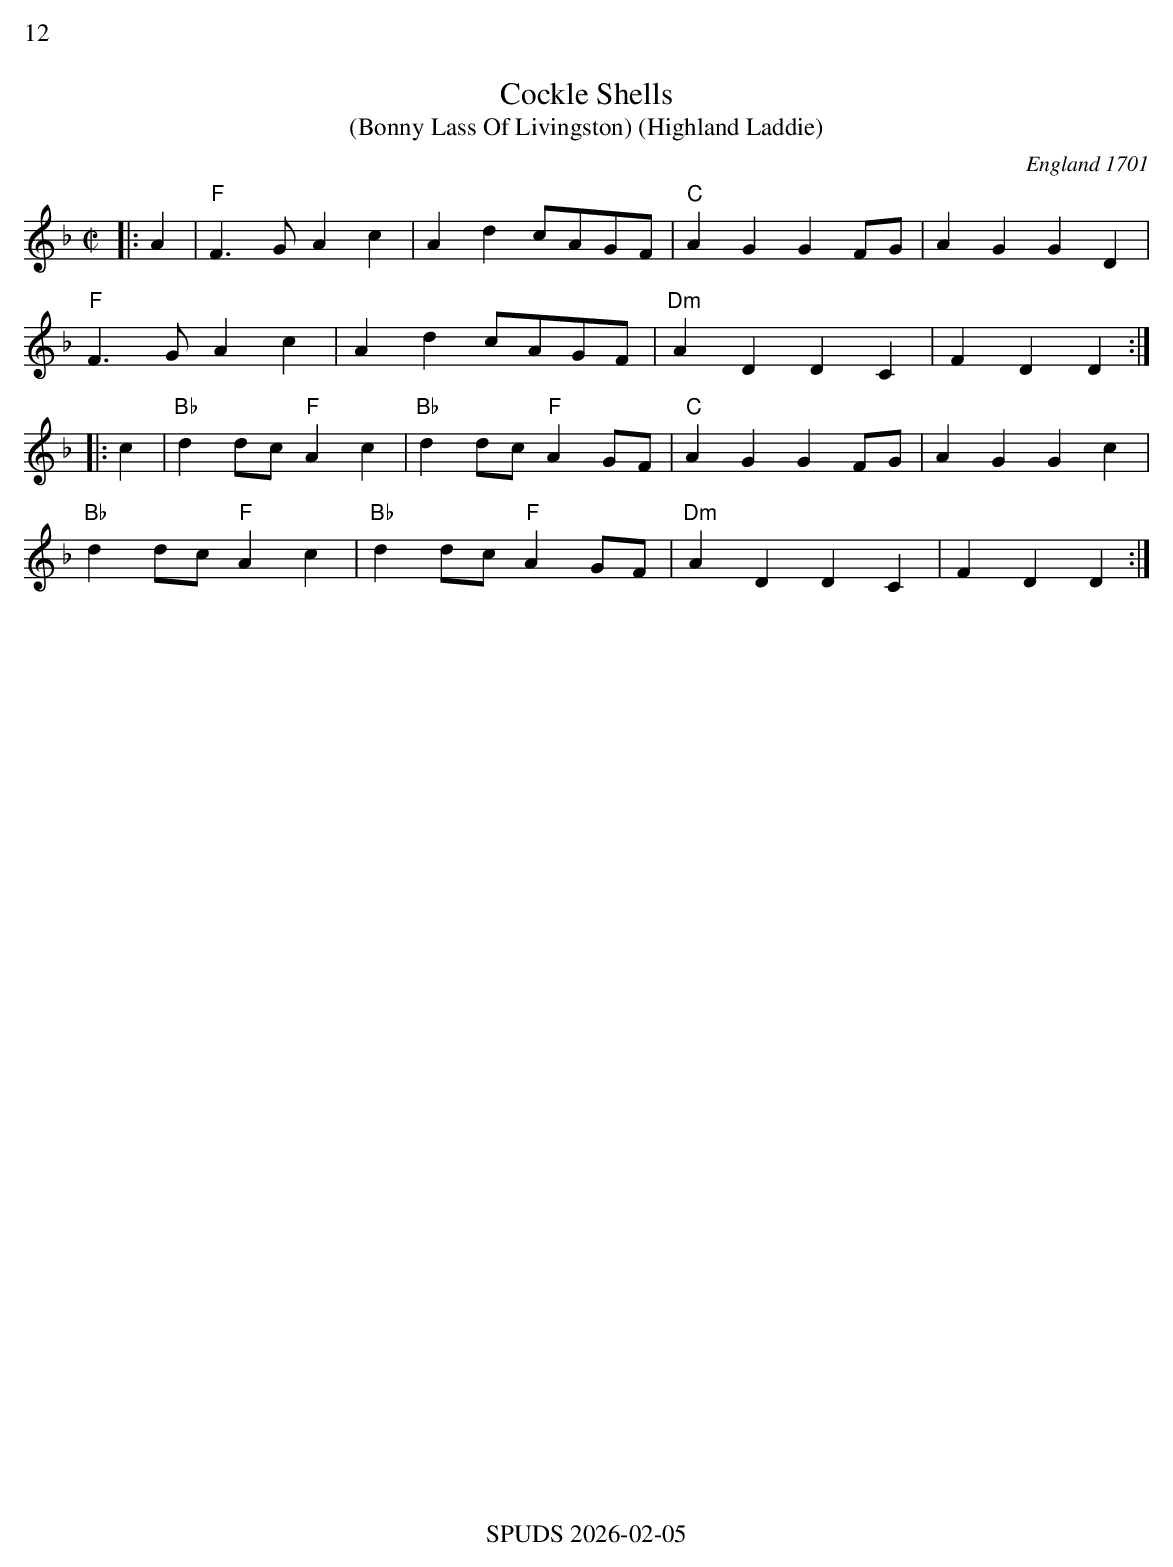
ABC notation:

X:1
%%text 12
T:Cockle Shells
T:(Bonny Lass Of Livingston) (Highland Laddie)
M:C|
L:1/8
O:England 1701
K:F
|:A2|"F"F3GA2c2|A2d2cAGF|"C"A2G2G2FG|A2G2G2D2|
"F"F3GA2c2|A2d2cAGF|"Dm"A2D2D2C2|F2D2D2:|
|:c2|"Bb"d2dc"F"A2c2|"Bb"d2dc"F"A2GF|"C"A2G2G2FG|A2G2G2c2|
"Bb"d2dc"F"A2c2|"Bb"d2dc"F"A2GF|"Dm"A2D2D2C2|F2D2D2:|
